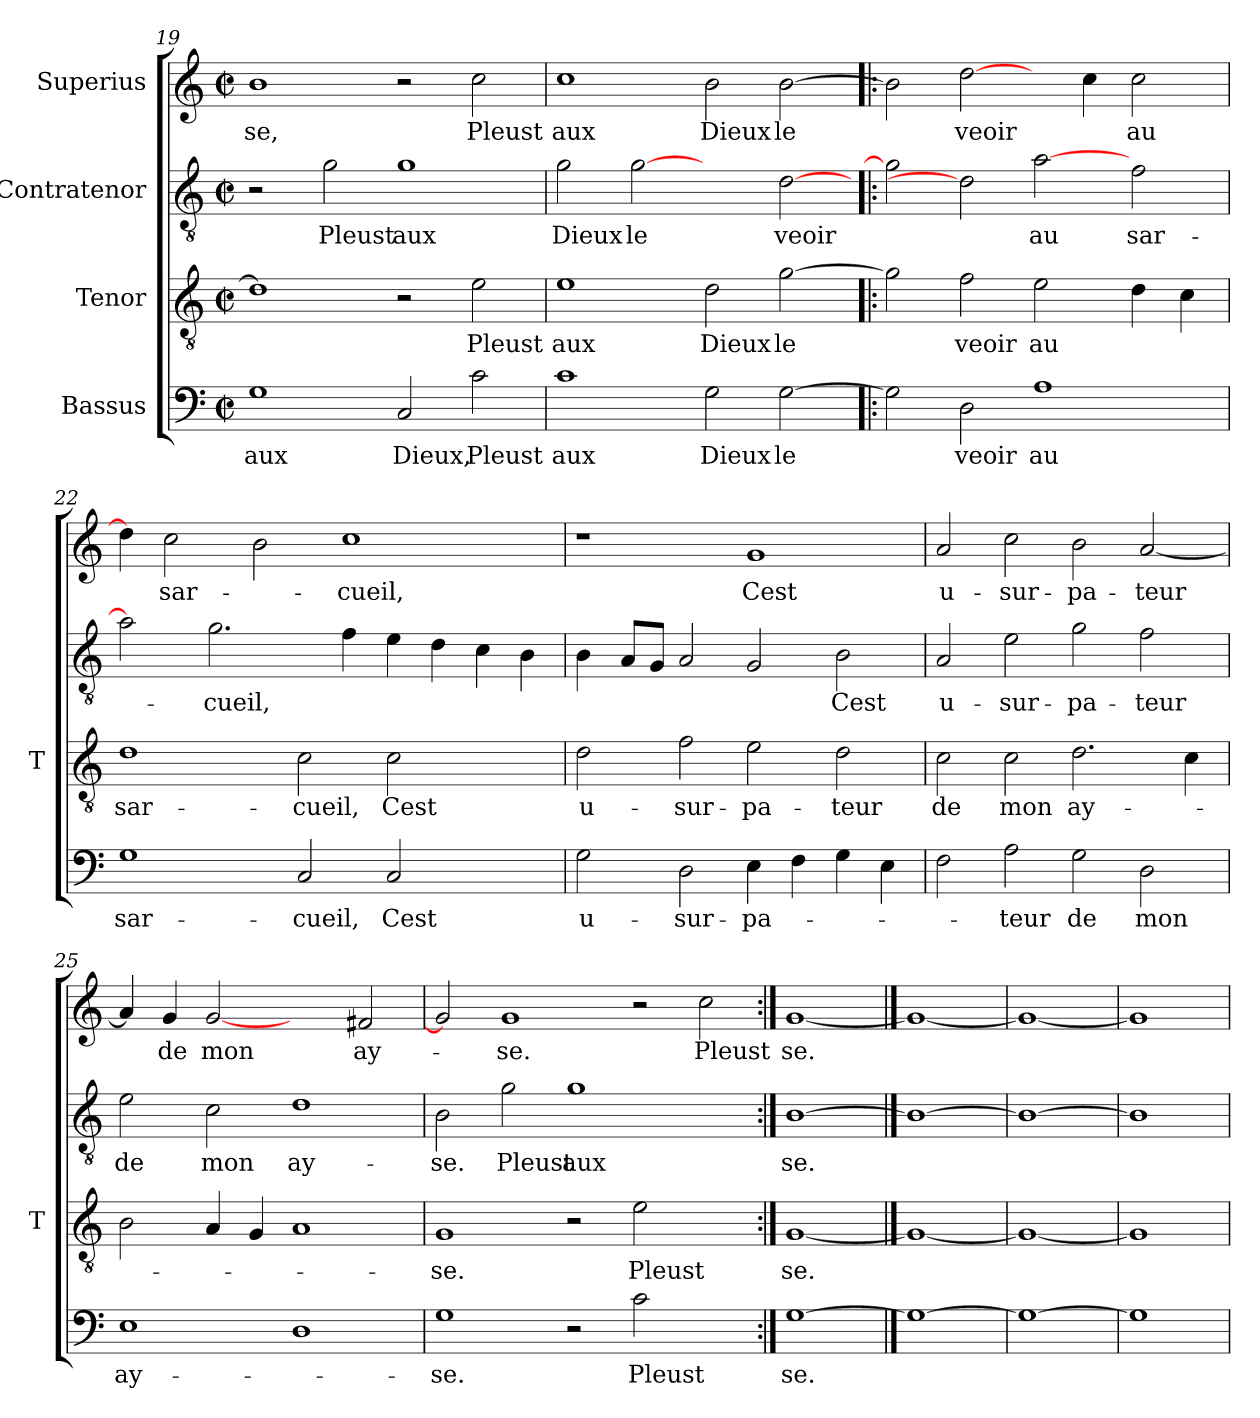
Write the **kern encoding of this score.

**kern	**text	**kern	**text	**kern	**text	**kern	**text
*part4	*part4	*part3	*part3	*part2	*part2	*part1	*part1
*staff4	*staff4	*staff3	*staff3	*staff2	*staff2	*staff1	*staff1
*I"Bassus	*	*I"Tenor	*	*I"Contratenor	*	*I"Superius	*
*	*	*I'T	*	*	*	*	*
*clefF4	*	*clefGv2	*	*clefGv2	*	*clefG2	*
*k[]	*	*k[]	*	*k[]	*	*k[]	*
*C:	*	*C:	*	*C:	*	*C:	*
*M2/2	*	*M2/2	*	*M2/2	*	*M2/2	*
*met(c|)	*	*met(c|)	*	*met(c|)	*	*met(c|)	*
=19	=19	=19	=19	=19	=19	=19	=19
1G	-aux	1d]	.	2r	.	1b	-se,
.	.	.	.	2g	-Pleust	.	.
2C	-Dieux,	2r	.	1g	-aux	2r	.
2c	-Pleust	2e	-Pleust	.	.	2cc	-Pleust
=20	=20	=20	=20	=20	=20	=20	=20
1c	-aux	1e	-aux	2g	-Dieux	1cc	-aux
.	.	.	.	[2g	-le	.	.
2G	-Dieux	2d	-Dieux	2ryy	.	2b	-Dieux
[2G	-le	[2g	-le	[2d	-veoir	[2b	-le
=21!|:	=21!|:	=21!|:	=21!|:	=21!|:	=21!|:	=21!|:	=21!|:
2G]	.	2g]	.	2g]	.	2b]	.
2D	-veoir	2f	-veoir	2d]	.	[2dd	-veoir
1A	-au	2e	-au	[2a	-au	4ryy	.
.	.	.	.	.	.	4cc	.
.	.	4d	.	2f	sar-	2cc	-au
.	.	4c	.	.	.	.	.
=22	=22	=22	=22	=22	=22	=22	=22
1G	sar-	1d	sar-	2a]	.	4dd]	.
.	.	.	.	.	.	2cc	sar-
.	.	.	.	2.g	-cueil,	.	.
.	.	.	.	.	.	2b	.
2C	-cueil,	2c	-cueil,	.	.	.	.
.	.	.	.	4f	.	1cc	-cueil,
2C	-Cest	2c	-Cest	4e	.	.	.
.	.	.	.	4d	.	.	.
2ryy	.	2ryy	.	4c	.	.	.
.	.	.	.	4B	.	4ryy	.
!!LO:PB:g=z
=23	=23	=23	=23	=23	=23	=23	=23
2G	u-	2d	u-	4B	.	1r	.
.	.	.	.	8AL	.	.	.
.	.	.	.	8GJ	.	.	.
2D	sur-	2f	sur-	2A	.	.	.
4E	pa-	2e	pa-	2G	.	1g	-Cest
4F	.	.	.	.	.	.	.
4G	.	2d	-teur	2B	-Cest	.	.
4E	.	.	.	.	.	.	.
=24	=24	=24	=24	=24	=24	=24	=24
2F	.	2c	-de	2A	u-	2a	u-
2A	-teur	2c	-mon	2e	sur-	2cc	sur-
2G	-de	2.d	ay-	2g	pa-	2b	pa-
2D	-mon	.	.	2f	-teur	[2a	-teur
.	.	4c	.	.	.	.	.
=25	=25	=25	=25	=25	=25	=25	=25
1E	ay-	2B	.	2e	-de	4a]	.
.	.	.	.	.	.	4g	-de
.	.	4A	.	2c	-mon	[2g	-mon
.	.	4G	.	.	.	.	.
1D	.	1A	.	1d	ay-	2ryy	.
.	.	.	.	.	.	2f#X	ay-
=26	=26	=26	=26	=26	=26	=26	=26
1G	-se.	1G	-se.	2B	-se.	2g]	.
.	.	.	.	2g	-Pleust	1g	-se.
2r	.	2r	.	1g	-aux	.	.
2c	-Pleust	2e	-Pleust	.	.	2r	.
2ryy	.	2ryy	.	2ryy	.	2cc	-Pleust
=27:|!	=27:|!	=27:|!	=27:|!	=27:|!	=27:|!	=27:|!	=27:|!
[1G	-se.	[1G	-se.	[1B	-se.	[1g	-se.
==28	==28	==28	==28	==28	==28	==28	==28
1G_	.	1G_	.	1B_	.	1g_	.
=29	=29	=29	=29	=29	=29	=29	=29
1G_	.	1G_	.	1B_	.	1g_	.
=30	=30	=30	=30	=30	=30	=30	=30
1G]	.	1G]	.	1B]	.	1g]	.
=	=	=	=	=	=	=	=
*-	*-	*-	*-	*-	*-	*-	*-
